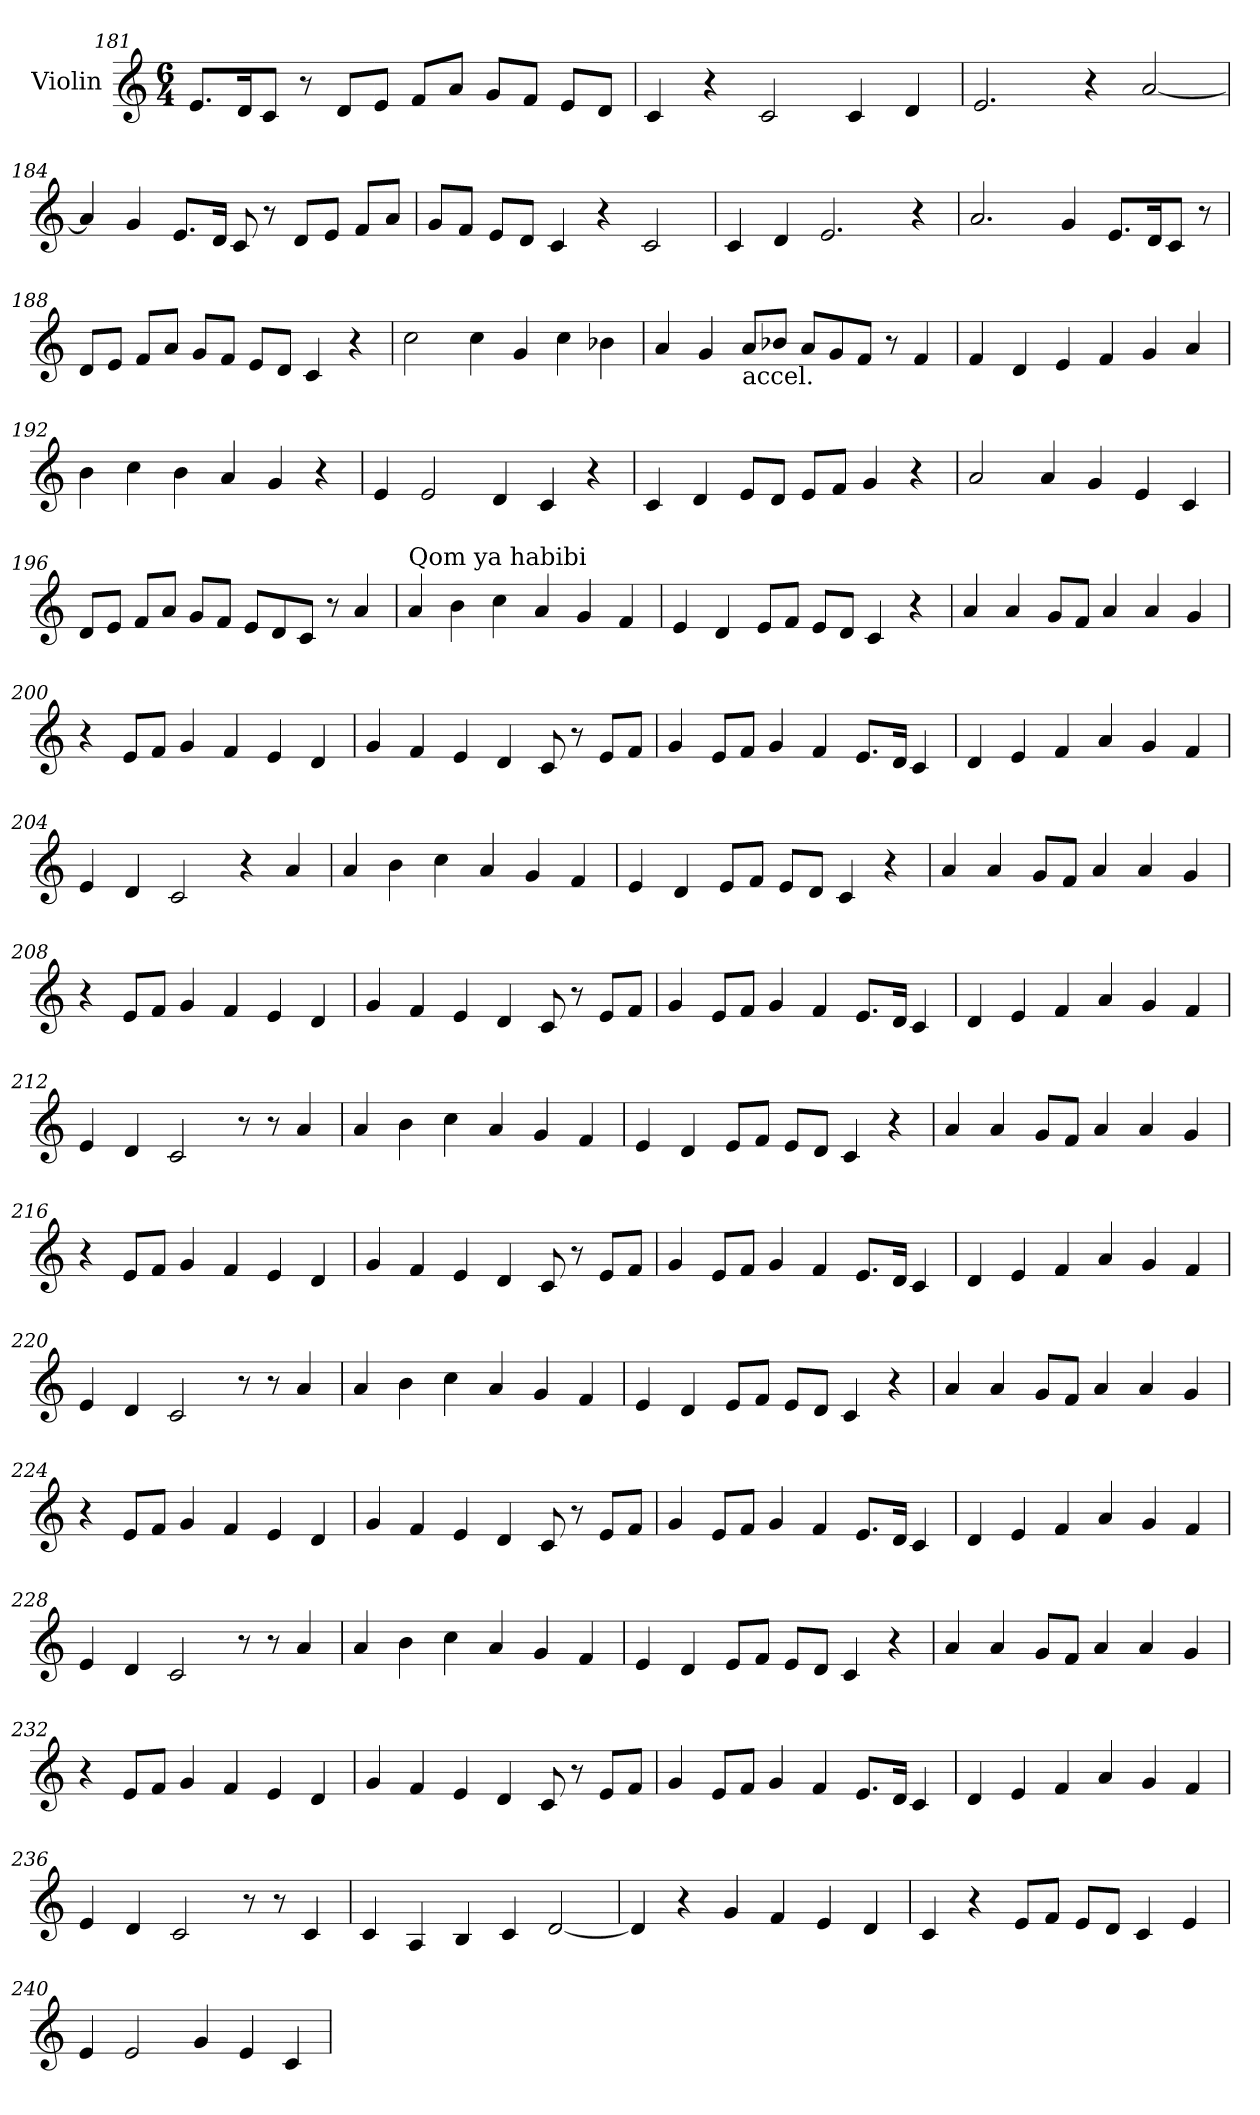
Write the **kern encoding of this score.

**kern
*part1
*staff1
*I"Violin
*clefG2
*k[]
*C:
*M6/4
=181
8.e/L
16d/K
8c/J
8r
8d/L
8e/J
8f/L
8a/J
8g/L
8f/J
8e/L
8d/J
=182
4c/
4r
2c/
4c/
4d/
!!LO:LB:g=z
=183
2.e/
4r
[2a/
=184
4a/]
4g/
8.e/L
16d/Jk
8c/
8r
8d/L
8e/J
8f/L
8a/J
=185
8g/L
8f/J
8e/L
8d/J
4c/
4r
2c/
=186
4c/
4d/
2.e/
4r
!!LO:LB:g=z
=187
2.a/
4g/
8.e/L
16d/K
8c/J
8r
=188
8d/L
8e/J
8f/L
8a/J
8g/L
8f/J
8e/L
8d/J
4c/
4r
=189
2cc\
4cc\
4g/
4cc\
4b-X\
!!LO:LB:g=z
=190
4a/
4g/
!LO:TX:b:t=accel.
8a/L
8b-X/J
8a/L
8g/
8f/J
8r
4f/
=191
4f/
4d/
4e/
4f/
4g/
4a/
=192
4b\
4cc\
4b\
4a/
4g/
4r
=193
4e/
2e/
4d/
4c/
4r
!!LO:LB:g=z
=194
4c/
4d/
8e/L
8d/J
8e/L
8f/J
4g/
4r
=195
2a/
4a/
4g/
4e/
4c/
=196
8d/L
8e/J
8f/L
8a/J
8g/L
8f/J
8e/L
8d/
8c/J
8r
4a/
!!LO:LB:g=z
=197
*MM110
!LO:TX:a:t=Qom ya habibi
4a/
4b\
4cc\
4a/
4g/
4f/
=198
4e/
4d/
8e/L
8f/J
8e/L
8d/J
4c/
4r
=199
4a/
4a/
8g/L
8f/J
4a/
4a/
4g/
=200
4r
8e/L
8f/J
4g/
4f/
4e/
4d/
!!LO:PB:g=z
=201
4g/
4f/
4e/
4d/
8c/
8r
8e/L
8f/J
=202
4g/
8e/L
8f/J
4g/
4f/
8.e/L
16d/Jk
4c/
=203
4d/
4e/
4f/
4a/
4g/
4f/
=204
4e/
4d/
2c/
4r
4a/
!!LO:LB:g=z
=205
4a/
4b\
4cc\
4a/
4g/
4f/
=206
4e/
4d/
8e/L
8f/J
8e/L
8d/J
4c/
4r
=207
4a/
4a/
8g/L
8f/J
4a/
4a/
4g/
=208
4r
8e/L
8f/J
4g/
4f/
4e/
4d/
!!LO:LB:g=z
=209
4g/
4f/
4e/
4d/
8c/
8r
8e/L
8f/J
=210
4g/
8e/L
8f/J
4g/
4f/
8.e/L
16d/Jk
4c/
=211
4d/
4e/
4f/
4a/
4g/
4f/
=212
4e/
4d/
2c/
8r
8r
4a/
!!LO:LB:g=z
=213
4a/
4b\
4cc\
4a/
4g/
4f/
=214
4e/
4d/
8e/L
8f/J
8e/L
8d/J
4c/
4r
=215
4a/
4a/
8g/L
8f/J
4a/
4a/
4g/
=216
4r
8e/L
8f/J
4g/
4f/
4e/
4d/
!!LO:LB:g=z
=217
4g/
4f/
4e/
4d/
8c/
8r
8e/L
8f/J
=218
4g/
8e/L
8f/J
4g/
4f/
8.e/L
16d/Jk
4c/
=219
4d/
4e/
4f/
4a/
4g/
4f/
=220
4e/
4d/
2c/
8r
8r
4a/
!!LO:LB:g=z
=221
4a/
4b\
4cc\
4a/
4g/
4f/
=222
4e/
4d/
8e/L
8f/J
8e/L
8d/J
4c/
4r
=223
4a/
4a/
8g/L
8f/J
4a/
4a/
4g/
=224
4r
8e/L
8f/J
4g/
4f/
4e/
4d/
!!LO:LB:g=z
=225
4g/
4f/
4e/
4d/
8c/
8r
8e/L
8f/J
=226
4g/
8e/L
8f/J
4g/
4f/
8.e/L
16d/Jk
4c/
=227
4d/
4e/
4f/
4a/
4g/
4f/
=228
4e/
4d/
2c/
8r
8r
4a/
!!LO:LB:g=z
=229
4a/
4b\
4cc\
4a/
4g/
4f/
=230
4e/
4d/
8e/L
8f/J
8e/L
8d/J
4c/
4r
=231
4a/
4a/
8g/L
8f/J
4a/
4a/
4g/
=232
4r
8e/L
8f/J
4g/
4f/
4e/
4d/
!!LO:PB:g=z
=233
4g/
4f/
4e/
4d/
8c/
8r
8e/L
8f/J
=234
4g/
8e/L
8f/J
4g/
4f/
8.e/L
16d/Jk
4c/
=235
4d/
4e/
4f/
4a/
4g/
4f/
!!LO:PB:g=z
=236
4e/
4d/
2c/
8r
8r
4c/
!!LO:PB:g=z
=237
4c/
4A/
4B/
4c/
[2d/
=238
4d/]
4r
4g/
4f/
4e/
4d/
=239
4c/
4r
8e/L
8f/J
8e/L
8d/J
4c/
4e/
!!LO:PB:g=z
=240
4e/
2e/
4g/
4e/
4c/
=
*-
